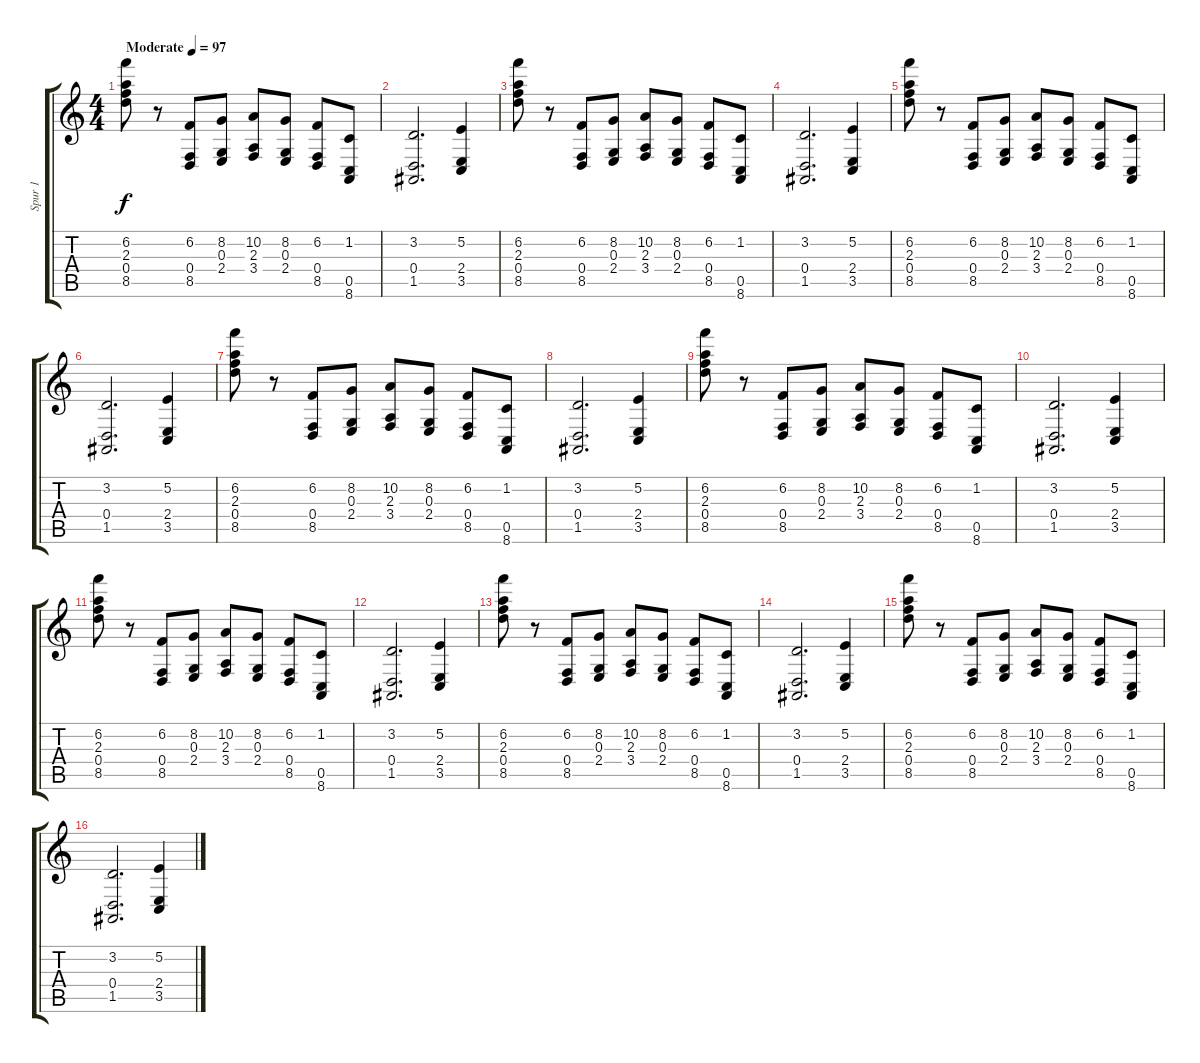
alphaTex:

\track ("Spur 1" "Spur 1") {instrument lead2sawtooth}
\staff {score tabs}
\tuning (E4 B3 G3 D3 A2 E2) {hide}
\ts (4 4)
\tempo (97 "Moderate")
\clef g2
\ks c
(6.2 2.3 0.4 8.5).8{ot 15mb dy f instrument lead2sawtooth} r.8 (6.2 0.4 8.5).8 (8.2 0.3 2.4).8 (10.2 2.3 3.4).8 (8.2 0.3 2.4).8 (6.2 0.4 8.5).8 (1.2 0.5 8.6).8 |
(3.2 0.4 1.5).2{d} (5.2 2.4 3.5).4 |
(6.2 2.3 0.4 8.5).8{ot 15mb} r.8 (6.2 0.4 8.5).8 (8.2 0.3 2.4).8 (10.2 2.3 3.4).8 (8.2 0.3 2.4).8 (6.2 0.4 8.5).8 (1.2 0.5 8.6).8 |
(3.2 0.4 1.5).2{d} (5.2 2.4 3.5).4 |
(6.2 2.3 0.4 8.5).8{ot 15mb} r.8 (6.2 0.4 8.5).8 (8.2 0.3 2.4).8 (10.2 2.3 3.4).8 (8.2 0.3 2.4).8 (6.2 0.4 8.5).8 (1.2 0.5 8.6).8 |
(3.2 0.4 1.5).2{d} (5.2 2.4 3.5).4 |
(6.2 2.3 0.4 8.5).8{ot 15mb} r.8 (6.2 0.4 8.5).8 (8.2 0.3 2.4).8 (10.2 2.3 3.4).8 (8.2 0.3 2.4).8 (6.2 0.4 8.5).8 (1.2 0.5 8.6).8 |
(3.2 0.4 1.5).2{d} (5.2 2.4 3.5).4 |
(6.2 2.3 0.4 8.5).8{ot 15mb} r.8 (6.2 0.4 8.5).8 (8.2 0.3 2.4).8 (10.2 2.3 3.4).8 (8.2 0.3 2.4).8 (6.2 0.4 8.5).8 (1.2 0.5 8.6).8 |
(3.2 0.4 1.5).2{d} (5.2 2.4 3.5).4 |
(6.2 2.3 0.4 8.5).8{ot 15mb} r.8 (6.2 0.4 8.5).8 (8.2 0.3 2.4).8 (10.2 2.3 3.4).8 (8.2 0.3 2.4).8 (6.2 0.4 8.5).8 (1.2 0.5 8.6).8 |
(3.2 0.4 1.5).2{d} (5.2 2.4 3.5).4 |
(6.2 2.3 0.4 8.5).8{ot 15mb} r.8 (6.2 0.4 8.5).8 (8.2 0.3 2.4).8 (10.2 2.3 3.4).8 (8.2 0.3 2.4).8 (6.2 0.4 8.5).8 (1.2 0.5 8.6).8 |
(3.2 0.4 1.5).2{d} (5.2 2.4 3.5).4 |
(6.2 2.3 0.4 8.5).8{ot 15mb} r.8 (6.2 0.4 8.5).8 (8.2 0.3 2.4).8 (10.2 2.3 3.4).8 (8.2 0.3 2.4).8 (6.2 0.4 8.5).8 (1.2 0.5 8.6).8 |
(3.2 0.4 1.5).2{d} (5.2 2.4 3.5).4
